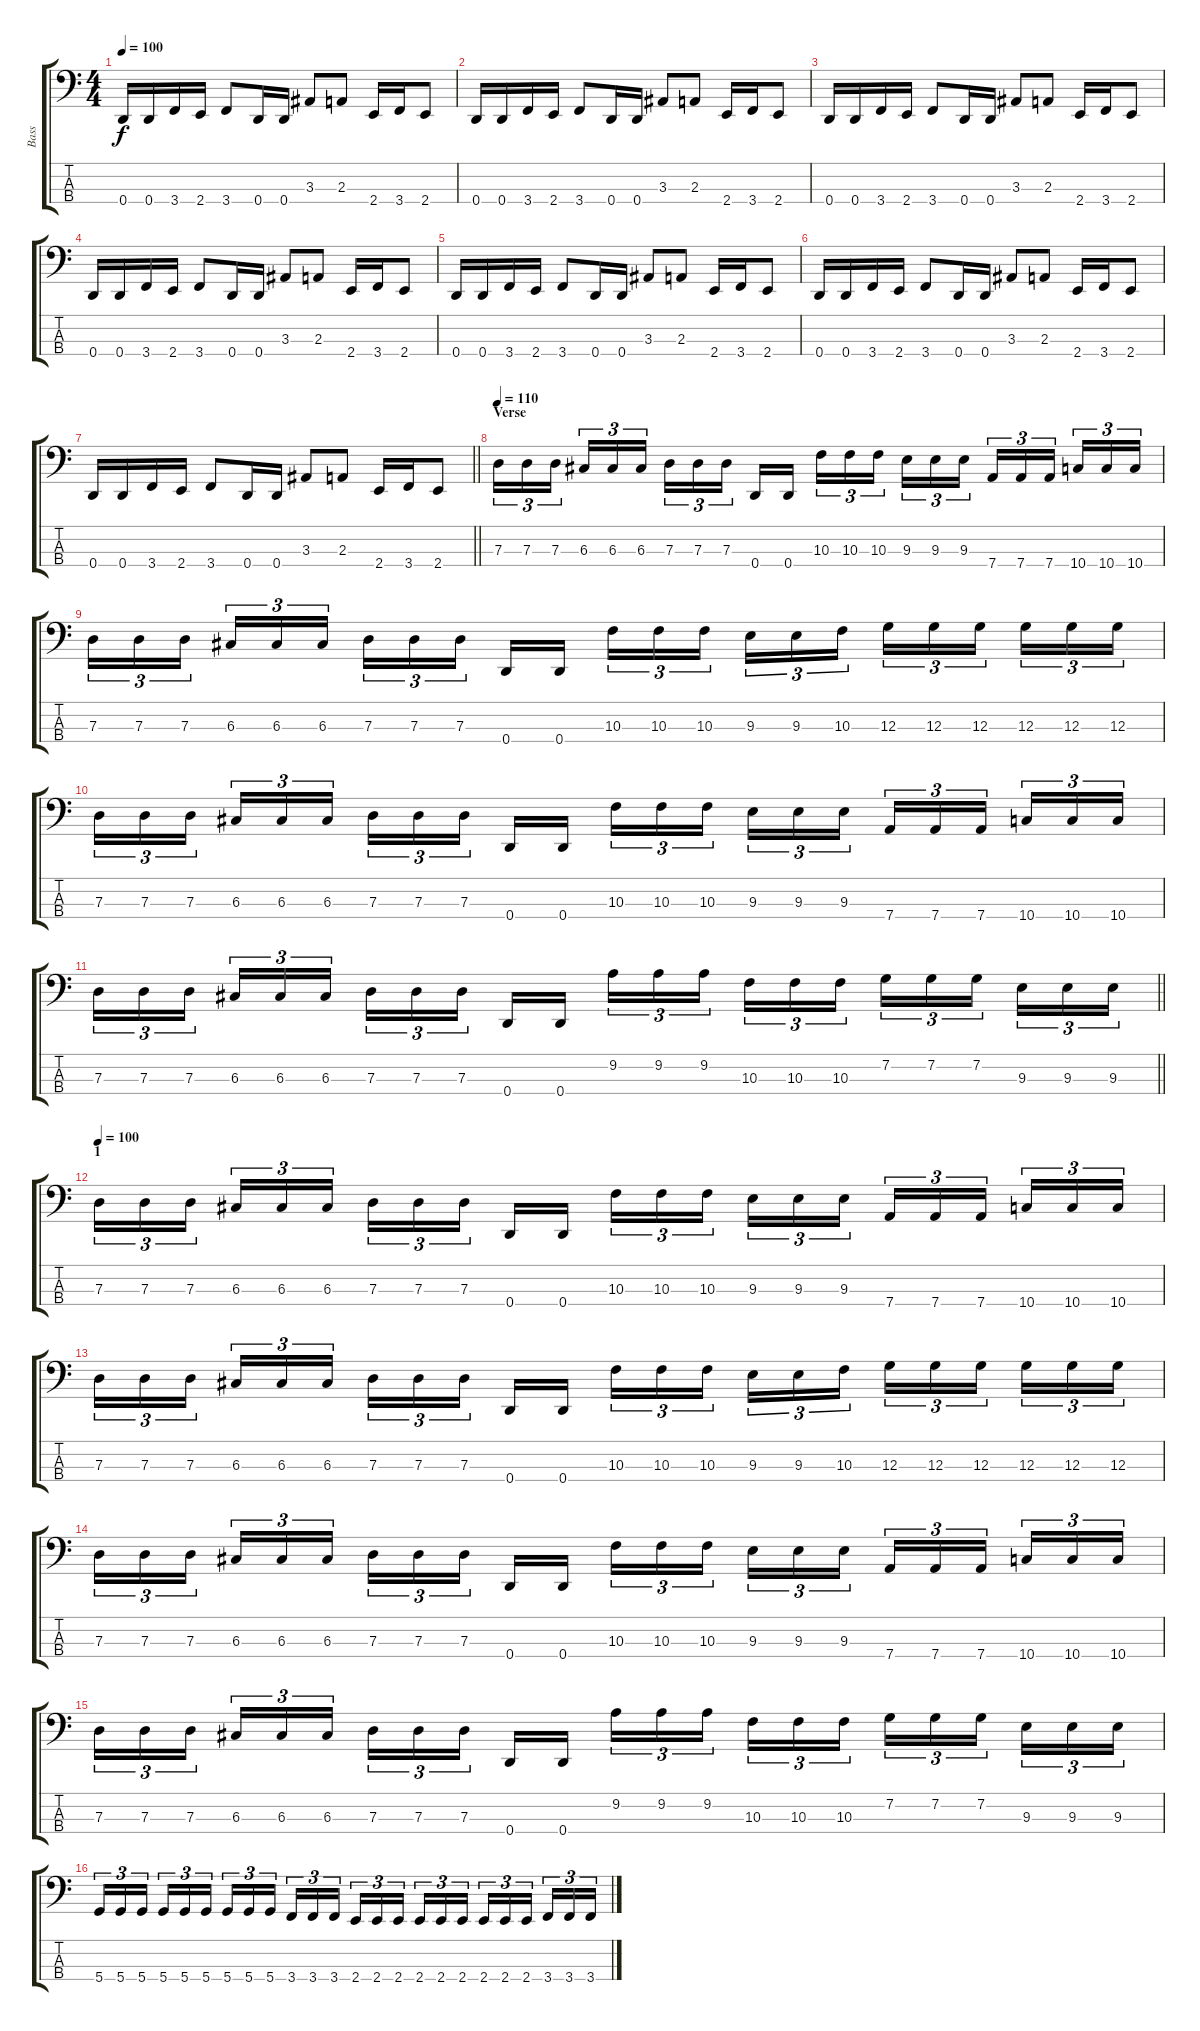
\track ("Bass" "Bass") {instrument electricbassfinger}
\staff {score tabs}
\tuning (F2 C2 G1 D1) {hide}
\ts (4 4)
\tempo 100
\clef f4
\ks c
0.4.16{dy f} 0.4.16 3.4.16 2.4.16 3.4.8 0.4.16 0.4.16 3.3.8 2.3.8 2.4.16 3.4.16 2.4.8 |
0.4.16 0.4.16 3.4.16 2.4.16 3.4.8 0.4.16 0.4.16 3.3.8 2.3.8 2.4.16 3.4.16 2.4.8 |
0.4.16 0.4.16 3.4.16 2.4.16 3.4.8 0.4.16 0.4.16 3.3.8 2.3.8 2.4.16 3.4.16 2.4.8 |
0.4.16 0.4.16 3.4.16 2.4.16 3.4.8 0.4.16 0.4.16 3.3.8 2.3.8 2.4.16 3.4.16 2.4.8 |
0.4.16 0.4.16 3.4.16 2.4.16 3.4.8 0.4.16 0.4.16 3.3.8 2.3.8 2.4.16 3.4.16 2.4.8 |
0.4.16 0.4.16 3.4.16 2.4.16 3.4.8 0.4.16 0.4.16 3.3.8 2.3.8 2.4.16 3.4.16 2.4.8 |
\barLineRight lightlight
0.4.16 0.4.16 3.4.16 2.4.16 3.4.8 0.4.16 0.4.16 3.3.8 2.3.8 2.4.16 3.4.16 2.4.8 |
\section ("" "Verse")
\tempo 110
7.3.16{tu (3 2)} 7.3.16{tu (3 2)} 7.3.16{tu (3 2) beam splitsecondary} 6.3.16{tu (3 2)} 6.3.16{tu (3 2)} 6.3.16{tu (3 2)} 7.3.16{tu (3 2)} 7.3.16{tu (3 2)} 7.3.16{tu (3 2) beam splitsecondary} 0.4.16 0.4.16 10.3.16{tu (3 2)} 10.3.16{tu (3 2)} 10.3.16{tu (3 2) beam splitsecondary} 9.3.16{tu (3 2)} 9.3.16{tu (3 2)} 9.3.16{tu (3 2)} 7.4.16{tu (3 2)} 7.4.16{tu (3 2)} 7.4.16{tu (3 2) beam splitsecondary} 10.4.16{tu (3 2)} 10.4.16{tu (3 2)} 10.4.16{tu (3 2)} |
7.3.16{tu (3 2)} 7.3.16{tu (3 2)} 7.3.16{tu (3 2) beam splitsecondary} 6.3.16{tu (3 2)} 6.3.16{tu (3 2)} 6.3.16{tu (3 2)} 7.3.16{tu (3 2)} 7.3.16{tu (3 2)} 7.3.16{tu (3 2) beam splitsecondary} 0.4.16 0.4.16 10.3.16{tu (3 2)} 10.3.16{tu (3 2)} 10.3.16{tu (3 2) beam splitsecondary} 9.3.16{tu (3 2)} 9.3.16{tu (3 2)} 10.3.16{tu (3 2)} 12.3.16{tu (3 2)} 12.3.16{tu (3 2)} 12.3.16{tu (3 2) beam splitsecondary} 12.3.16{tu (3 2)} 12.3.16{tu (3 2)} 12.3.16{tu (3 2)} |
7.3.16{tu (3 2)} 7.3.16{tu (3 2)} 7.3.16{tu (3 2) beam splitsecondary} 6.3.16{tu (3 2)} 6.3.16{tu (3 2)} 6.3.16{tu (3 2)} 7.3.16{tu (3 2)} 7.3.16{tu (3 2)} 7.3.16{tu (3 2) beam splitsecondary} 0.4.16 0.4.16 10.3.16{tu (3 2)} 10.3.16{tu (3 2)} 10.3.16{tu (3 2) beam splitsecondary} 9.3.16{tu (3 2)} 9.3.16{tu (3 2)} 9.3.16{tu (3 2)} 7.4.16{tu (3 2)} 7.4.16{tu (3 2)} 7.4.16{tu (3 2) beam splitsecondary} 10.4.16{tu (3 2)} 10.4.16{tu (3 2)} 10.4.16{tu (3 2)} |
\barLineRight lightlight
7.3.16{tu (3 2)} 7.3.16{tu (3 2)} 7.3.16{tu (3 2) beam splitsecondary} 6.3.16{tu (3 2)} 6.3.16{tu (3 2)} 6.3.16{tu (3 2)} 7.3.16{tu (3 2)} 7.3.16{tu (3 2)} 7.3.16{tu (3 2) beam splitsecondary} 0.4.16 0.4.16 9.2.16{tu (3 2)} 9.2.16{tu (3 2)} 9.2.16{tu (3 2) beam splitsecondary} 10.3.16{tu (3 2)} 10.3.16{tu (3 2)} 10.3.16{tu (3 2)} 7.2.16{tu (3 2)} 7.2.16{tu (3 2)} 7.2.16{tu (3 2) beam splitsecondary} 9.3.16{tu (3 2)} 9.3.16{tu (3 2)} 9.3.16{tu (3 2)} |
\section ("" "1")
\tempo 100
7.3.16{tu (3 2)} 7.3.16{tu (3 2)} 7.3.16{tu (3 2) beam splitsecondary} 6.3.16{tu (3 2)} 6.3.16{tu (3 2)} 6.3.16{tu (3 2)} 7.3.16{tu (3 2)} 7.3.16{tu (3 2)} 7.3.16{tu (3 2) beam splitsecondary} 0.4.16 0.4.16 10.3.16{tu (3 2)} 10.3.16{tu (3 2)} 10.3.16{tu (3 2) beam splitsecondary} 9.3.16{tu (3 2)} 9.3.16{tu (3 2)} 9.3.16{tu (3 2)} 7.4.16{tu (3 2)} 7.4.16{tu (3 2)} 7.4.16{tu (3 2) beam splitsecondary} 10.4.16{tu (3 2)} 10.4.16{tu (3 2)} 10.4.16{tu (3 2)} |
7.3.16{tu (3 2)} 7.3.16{tu (3 2)} 7.3.16{tu (3 2) beam splitsecondary} 6.3.16{tu (3 2)} 6.3.16{tu (3 2)} 6.3.16{tu (3 2)} 7.3.16{tu (3 2)} 7.3.16{tu (3 2)} 7.3.16{tu (3 2) beam splitsecondary} 0.4.16 0.4.16 10.3.16{tu (3 2)} 10.3.16{tu (3 2)} 10.3.16{tu (3 2) beam splitsecondary} 9.3.16{tu (3 2)} 9.3.16{tu (3 2)} 10.3.16{tu (3 2)} 12.3.16{tu (3 2)} 12.3.16{tu (3 2)} 12.3.16{tu (3 2) beam splitsecondary} 12.3.16{tu (3 2)} 12.3.16{tu (3 2)} 12.3.16{tu (3 2)} |
7.3.16{tu (3 2)} 7.3.16{tu (3 2)} 7.3.16{tu (3 2) beam splitsecondary} 6.3.16{tu (3 2)} 6.3.16{tu (3 2)} 6.3.16{tu (3 2)} 7.3.16{tu (3 2)} 7.3.16{tu (3 2)} 7.3.16{tu (3 2) beam splitsecondary} 0.4.16 0.4.16 10.3.16{tu (3 2)} 10.3.16{tu (3 2)} 10.3.16{tu (3 2) beam splitsecondary} 9.3.16{tu (3 2)} 9.3.16{tu (3 2)} 9.3.16{tu (3 2)} 7.4.16{tu (3 2)} 7.4.16{tu (3 2)} 7.4.16{tu (3 2) beam splitsecondary} 10.4.16{tu (3 2)} 10.4.16{tu (3 2)} 10.4.16{tu (3 2)} |
7.3.16{tu (3 2)} 7.3.16{tu (3 2)} 7.3.16{tu (3 2) beam splitsecondary} 6.3.16{tu (3 2)} 6.3.16{tu (3 2)} 6.3.16{tu (3 2)} 7.3.16{tu (3 2)} 7.3.16{tu (3 2)} 7.3.16{tu (3 2) beam splitsecondary} 0.4.16 0.4.16 9.2.16{tu (3 2)} 9.2.16{tu (3 2)} 9.2.16{tu (3 2) beam splitsecondary} 10.3.16{tu (3 2)} 10.3.16{tu (3 2)} 10.3.16{tu (3 2)} 7.2.16{tu (3 2)} 7.2.16{tu (3 2)} 7.2.16{tu (3 2) beam splitsecondary} 9.3.16{tu (3 2)} 9.3.16{tu (3 2)} 9.3.16{tu (3 2)} |
5.4.16{tu (3 2)} 5.4.16{tu (3 2)} 5.4.16{tu (3 2) beam splitsecondary} 5.4.16{tu (3 2)} 5.4.16{tu (3 2)} 5.4.16{tu (3 2)} 5.4.16{tu (3 2)} 5.4.16{tu (3 2)} 5.4.16{tu (3 2) beam splitsecondary} 3.4.16{tu (3 2)} 3.4.16{tu (3 2)} 3.4.16{tu (3 2)} 2.4.16{tu (3 2)} 2.4.16{tu (3 2)} 2.4.16{tu (3 2) beam splitsecondary} 2.4.16{tu (3 2)} 2.4.16{tu (3 2)} 2.4.16{tu (3 2)} 2.4.16{tu (3 2)} 2.4.16{tu (3 2)} 2.4.16{tu (3 2) beam splitsecondary} 3.4.16{tu (3 2)} 3.4.16{tu (3 2)} 3.4.16{tu (3 2)}
